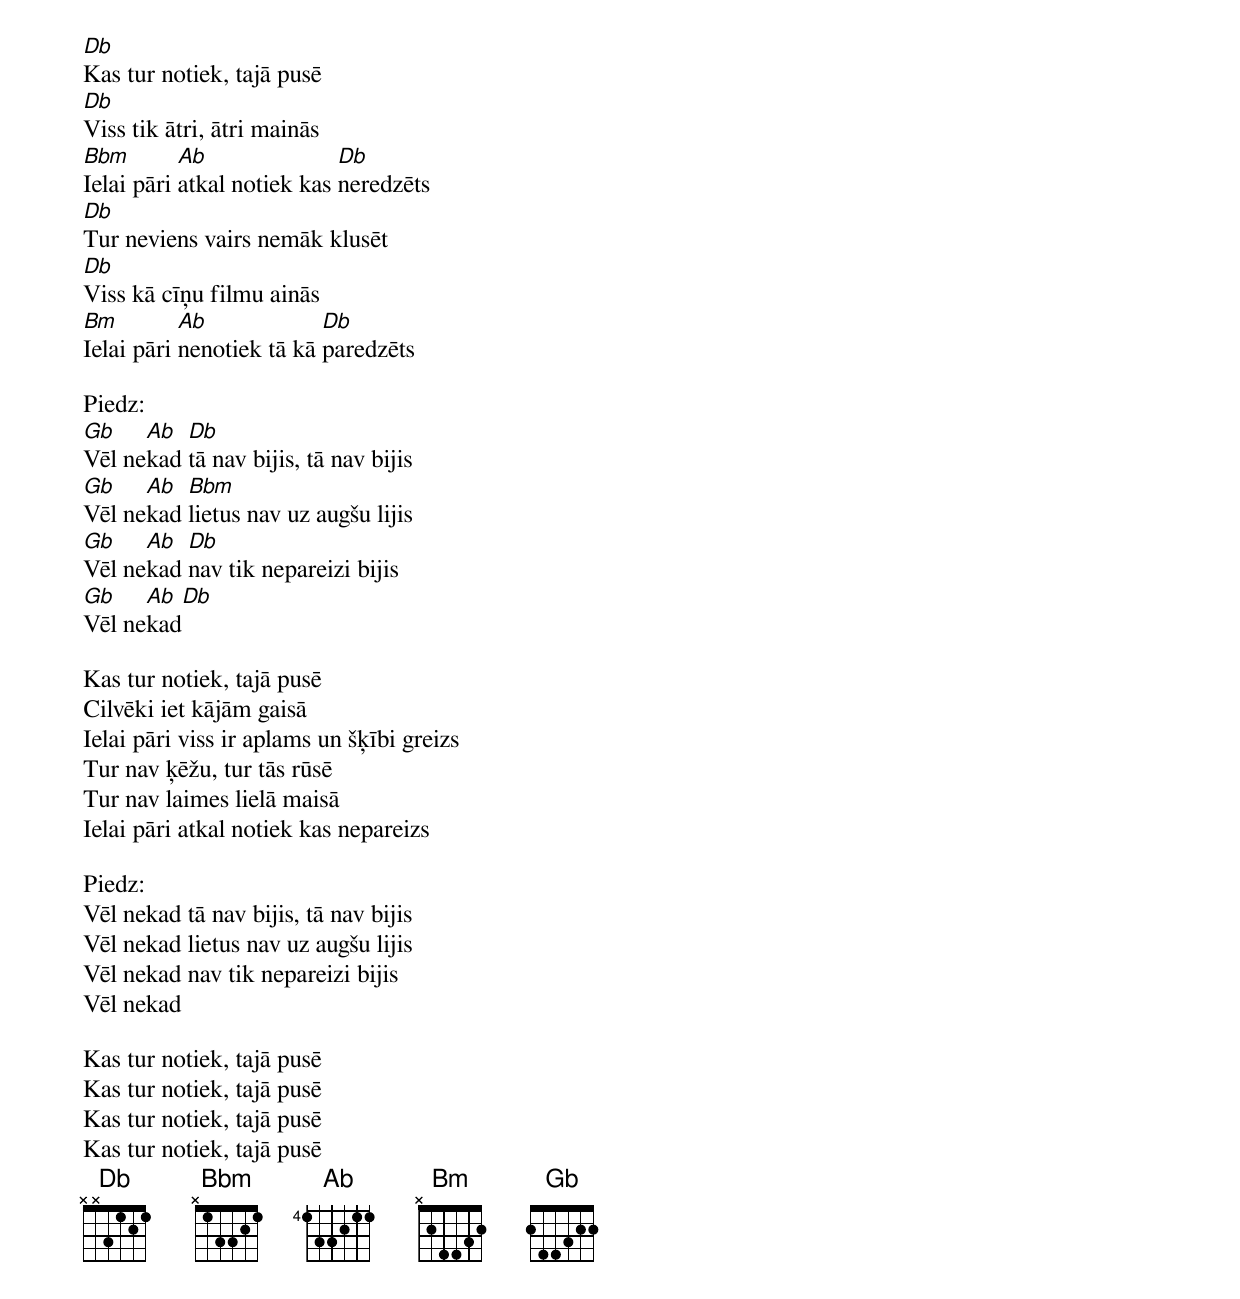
Db
Kas tur notiek, tajā pusē
Db
Viss tik ātri, ātri mainās
Bbm        Ab               Db
Ielai pāri atkal notiek kas neredzēts
Db
Tur neviens vairs nemāk klusēt
Db
Viss kā cīņu filmu ainās
Bm         Ab             Db
Ielai pāri nenotiek tā kā paredzēts

Piedz:
Gb    Ab  Db
Vēl nekad tā nav bijis, tā nav bijis
Gb    Ab  Bbm
Vēl nekad lietus nav uz augšu lijis
Gb    Ab  Db
Vēl nekad nav tik nepareizi bijis
Gb    Ab  Db
Vēl nekad

Kas tur notiek, tajā pusē
Cilvēki iet kājām gaisā
Ielai pāri viss ir aplams un šķībi greizs
Tur nav ķēžu, tur tās rūsē
Tur nav laimes lielā maisā
Ielai pāri atkal notiek kas nepareizs

Piedz:
Vēl nekad tā nav bijis, tā nav bijis
Vēl nekad lietus nav uz augšu lijis
Vēl nekad nav tik nepareizi bijis
Vēl nekad

Kas tur notiek, tajā pusē
Kas tur notiek, tajā pusē
Kas tur notiek, tajā pusē
Kas tur notiek, tajā pusē
